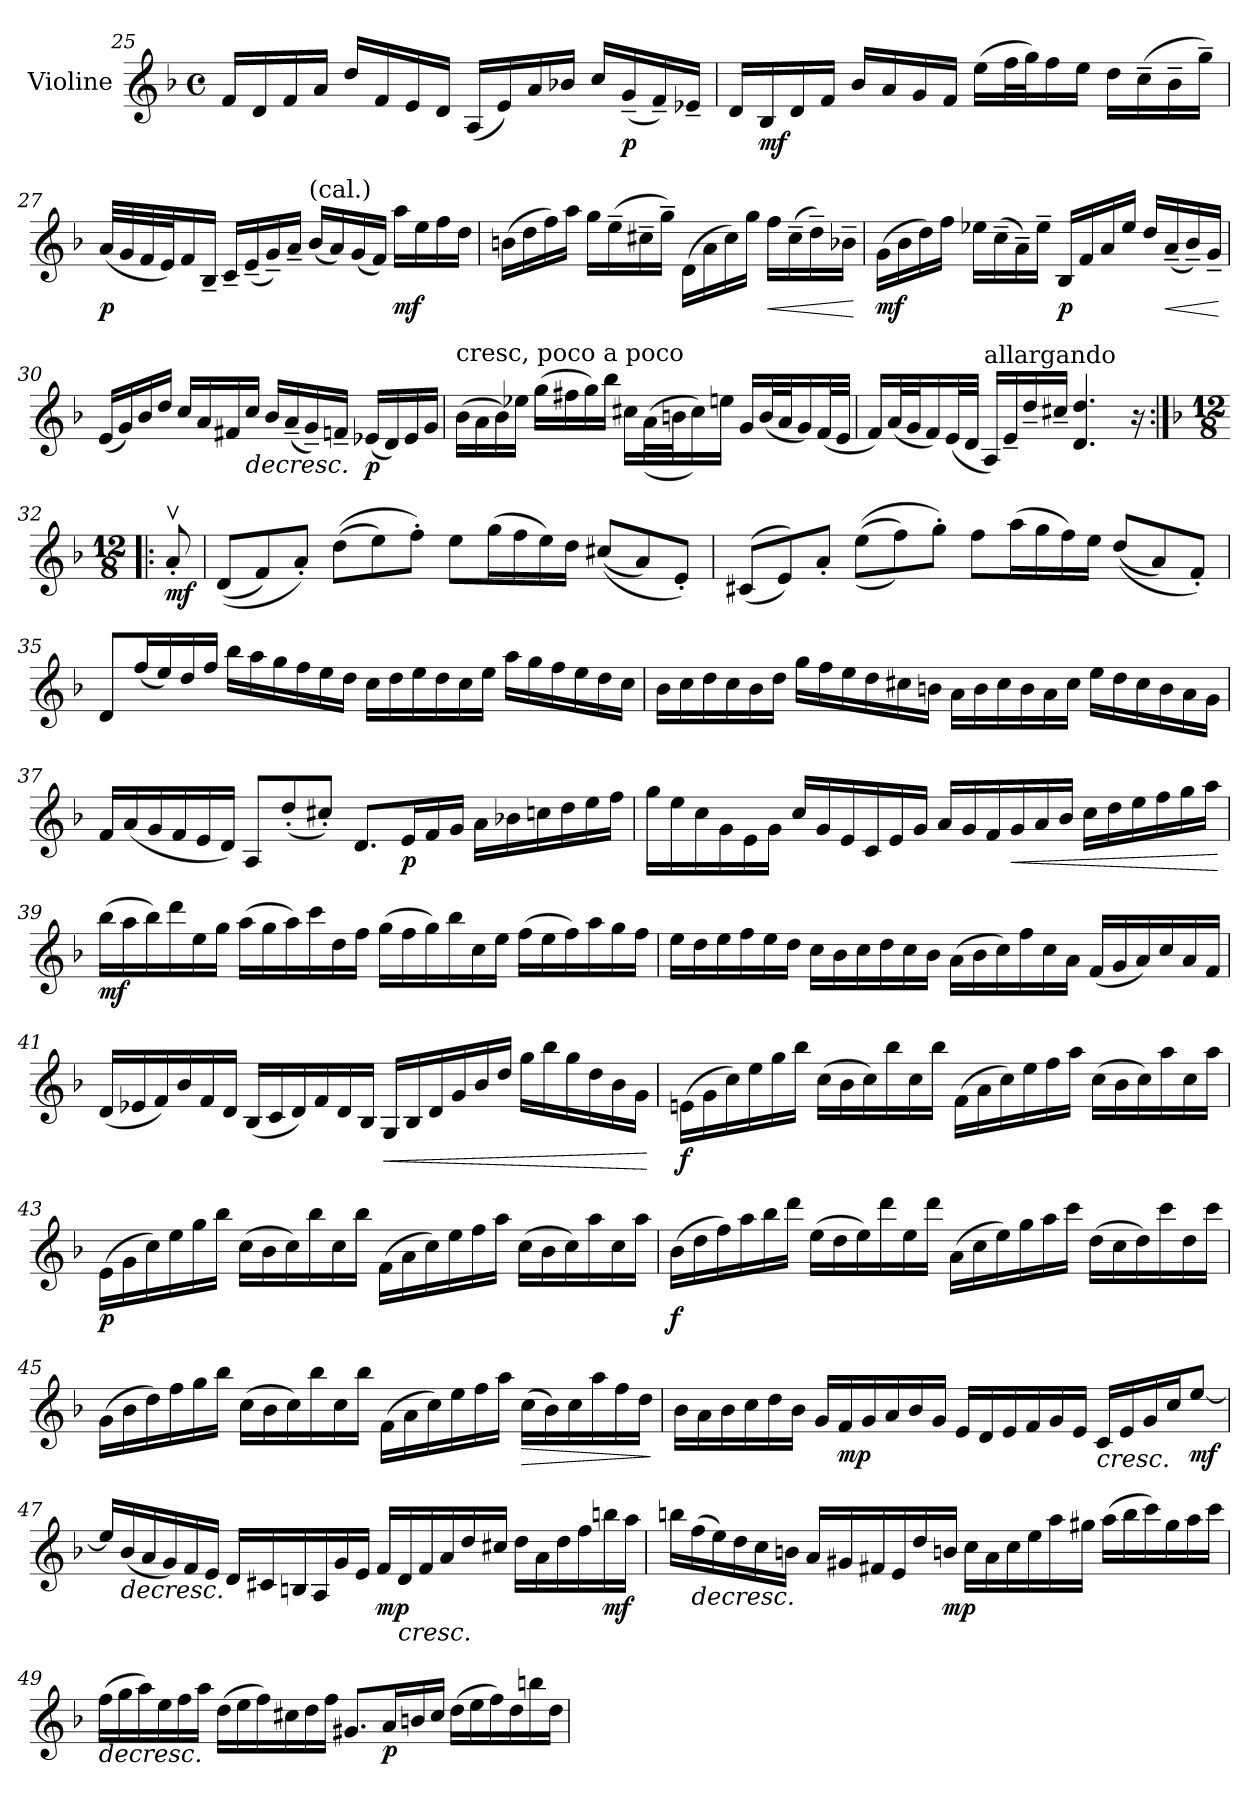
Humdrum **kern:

**kern	**dynam
*part1	*part1
*staff1	*staff1
*I"Violine	*
*I'Vl.	*
!!LO:LB:g=z
*clefG2	*
*k[b-]	*
*M4/4	*
*met(c)	*
=25	=25
16f/LL	.
16d/	.
16f/	.
16a/JJ	.
16dd/LL	.
16f/	.
16e/	.
16d/JJ	.
(16A/LL	.
16e/)	.
16a/	.
16b-X/JJ	.
16cc/LL	.
!	!LO:DY:b
(16g~/	p
16f~/)	.
16e-X~/JJ	.
=26	=26
16d/LL	.
!	!LO:DY:b
16B-/	mf
16d/	.
16f/JJ	.
16b-/LL	.
16a/	.
16g/	.
16f/JJ	.
(16ee\LL	.
32ff\L	.
32gg\J)	.
16ff\	.
16ee\JJ	.
16dd\LL	.
(16cc~\	.
16b-~\	.
16gg~\JJ)	.
!!LO:LB:g=z
=27	=27
!	!LO:DY:b
(32a/LLL	p
32g/	.
32f/	.
32e/J)	.
16f/	.
16B-~/JJ	.
16c~/LL	.
(16e~/	.
16g~/)	.
16a~/JJ	.
!LO:TX:a:t=(cal.)	!
(16b-/LL	.
16a/)	.
(16g/	.
16f/JJ)	.
!	!LO:DY:b
16aa\LL	mf
16ee\	.
16ff\	.
16dd\JJ	.
=28	=28
(16bn\LL	.
16dd\	.
16ff\)	.
16aa\JJ	.
16gg\LL	.
(16ee~\	.
16cc#X~\	.
16gg~\JJ)	.
(16d\LL	.
16a\	.
16cc#\)	.
16gg\JJ	.
!	!LO:HP:b
16ff\LL	<
(16cc#~\	.
16dd~\)	.
16b-X~\JJ	.
.	[
!!LO:LB:g=z
=29	=29
!	!LO:DY:b
(16g\LL	mf
16b-\	.
16dd\)	.
16ff\JJ	.
16ee-X\LL	.
(16cc~\	.
16a~\)	.
16ee-~\JJ	.
!	!LO:DY:b
16B-/LL	p
16f/	.
16a/	.
16ee-/JJ	.
16dd/LL	.
!	!LO:HP:b
(16a~/	<
16b-~/)	.
16g~/JJ	.
.	[
=30	=30
(16e/LL	.
16g/)	.
16b-/	.
16dd/JJ	.
16cc/LL	.
16a/	.
16f#X/	.
!	!LO:HP:b
16cc/JJ	>
16b-/LL	.
(16a~/	.
16g~/)	.
16fn~/JJ	.
!	!LO:DY:b
(16e-X/LL	p
16d/)	.
16e-/	.
16g/JJ	.
.	]
!!LO:LB:g=z
=31	=31
!LO:TX:a:t=cresc, poco a poco	!
(16b-\LL	.
16a\	.
16b-\)	.
16ee-X\JJ	.
(16gg\LL	.
16ff#X\	.
16gg\)	.
16bb-\JJ	.
16cc#X\LL	.
((32a\L	.
32bn\J	.
16cc#\))	.
16een\JJ	.
16g/LL	.
(32b/L	.
32a/J	.
16g/)	.
(32f/L	.
32e/JJJ	.
=32	=32
16f/LL)	.
(32a/L	.
32g/J	.
16f/)	.
(32e/L	.
32d/JJJ	.
!LO:TX:a:t=allargando	!
16A/LL)	.
16e~/	.
16dd~/	.
16cc#X~/JJ	.
4.d/ 4.dd/	.
16r	.
!!LO:PB:g=z
=32X2:|!|:	=32X2:|!|:
*k[b-]	*
*M12/8	*
*MM120	*
!	!LO:DY:b
8av'/	mf
=33	=33
((8d/L	.
8f/)	.
8a'/J)	.
((8dd\L	.
8ee\)	.
8ff'\J)	.
8ee\L	.
(16gg\L	.
16ff\	.
16ee\)	.
16dd\JJ	.
((8cc#X/L	.
8a/)	.
8e'/J)	.
=34	=34
((8c#X/L	.
8e/))	.
8a'/J	.
(((8ee\L	.
8ff\))	.
8gg'\J)	.
8ff\L	.
(16aa\L	.
16gg\	.
16ff\)	.
16ee\JJ	.
((8dd/L	.
8a/)	.
8f'/J)	.
!!LO:LB:g=z
=35	=35
8d/L	.
(16ff/L	.
16ee/)	.
16dd/	.
16ff/JJ	.
16bb-\LL	.
16aa\	.
16gg\	.
16ff\	.
16ee\	.
16dd\JJ	.
16cc\LL	.
16dd\	.
16ee\	.
16dd\	.
16cc\	.
16ee\JJ	.
16aa\LL	.
16gg\	.
16ff\	.
16ee\	.
16dd\	.
16cc\JJ	.
=36	=36
16b-\LL	.
16cc\	.
16dd\	.
16cc\	.
16b-\	.
16dd\JJ	.
16gg\LL	.
16ff\	.
16ee\	.
16dd\	.
16cc#X\	.
16bn\JJ	.
16a\LL	.
16b\	.
16cc#\	.
16b\	.
16a\	.
16cc#\JJ	.
16ee\LL	.
16dd\	.
16cc#\	.
16b\	.
16a\	.
16g\JJ	.
!!LO:LB:g=z
=37	=37
16f/LL	.
(16a/	.
16g/	.
16f/	.
16e/	.
16d/JJ)	.
8A/L	.
(8dd'/	.
8cc#X'/J)	.
8.d/L	.
!	!LO:DY:b
16e/L	p
16f/	.
16g/JJ	.
16a\LL	.
16b-X\	.
16ccn\	.
16dd\	.
16ee\	.
16ff\JJ	.
=38	=38
16gg\LL	.
16ee\	.
16cc\	.
16g\	.
16e\	.
16g\JJ	.
16cc/LL	.
16g/	.
16e/	.
16c/	.
16e/	.
16g/JJ	.
16a/LL	.
16g/	.
16f/	.
!	!LO:HP:b
16g/	<
16a/	.
16b-/JJ	.
16cc\LL	.
16dd\	.
16ee\	.
16ff\	.
16gg\	.
16aa\JJ	.
.	[
!!LO:LB:g=z
=39	=39
!	!LO:DY:b
(16bb-\LL	mf
16aa\	.
16bb-\)	.
16ddd\	.
16ee\	.
16gg\JJ	.
(16aa\LL	.
16gg\	.
16aa\)	.
16ccc\	.
16dd\	.
16ff\JJ	.
(16gg\LL	.
16ff\	.
16gg\)	.
16bb-\	.
16cc\	.
16ee\JJ	.
(16ff\LL	.
16ee\	.
16ff\)	.
16aa\	.
16gg\	.
16ff\JJ	.
=40	=40
16ee\LL	.
16dd\	.
16ee\	.
16ff\	.
16ee\	.
16dd\JJ	.
16cc\LL	.
16b-\	.
16cc\	.
16dd\	.
16cc\	.
16b-\JJ	.
(16a\LL	.
16b-\	.
16cc\)	.
16ff\	.
16cc\	.
16a\JJ	.
(16f/LL	.
16g/	.
16a/)	.
16cc/	.
16a/	.
16f/JJ	.
!!LO:LB:g=z
=41	=41
(16d/LL	.
16e-X/	.
16f/)	.
16b-/	.
16f/	.
16d/JJ	.
(16B-/LL	.
16c/	.
16d/)	.
16f/	.
16d/	.
16B-/JJ	.
!	!LO:HP:b
16G/LL	<
16B-/	.
16d/	.
16g/	.
16b-/	.
16dd/JJ	.
16gg\LL	.
16bb-\	.
16gg\	.
16dd\	.
16b-\	.
16g\JJ	.
.	[
=42	=42
!	!LO:DY:b
(16en\LL	f
16g\	.
16cc\)	.
16ee\	.
16gg\	.
16bb-\JJ	.
(16cc\LL	.
16b-\	.
16cc\)	.
16bb-\	.
16cc\	.
16bb-\JJ	.
(16f\LL	.
16a\	.
16cc\)	.
16ee\	.
16ff\	.
16aa\JJ	.
(16cc\LL	.
16b-\	.
16cc\)	.
16aa\	.
16cc\	.
16aa\JJ	.
!!LO:LB:g=z
=43	=43
!	!LO:DY:b
(16e\LL	p
16g\	.
16cc\)	.
16ee\	.
16gg\	.
16bb-\JJ	.
(16cc\LL	.
16b-\	.
16cc\)	.
16bb-\	.
16cc\	.
16bb-\JJ	.
(16f\LL	.
16a\	.
16cc\)	.
16ee\	.
16ff\	.
16aa\JJ	.
(16cc\LL	.
16b-\	.
16cc\)	.
16aa\	.
16cc\	.
16aa\JJ	.
=44	=44
!	!LO:DY:b
(16b-\LL	f
16dd\	.
16ff\)	.
16aa\	.
16bb-\	.
16ddd\JJ	.
(16ee\LL	.
16dd\	.
16ee\)	.
16ddd\	.
16ee\	.
16ddd\JJ	.
(16a\LL	.
16cc\	.
16ee\)	.
16gg\	.
16aa\	.
16ccc\JJ	.
(16dd\LL	.
16cc\	.
16dd\)	.
16ccc\	.
16dd\	.
16ccc\JJ	.
!!LO:LB:g=z
=45	=45
(16g\LL	.
16b-\	.
16dd\)	.
16ff\	.
16gg\	.
16bb-\JJ	.
(16cc\LL	.
16b-\	.
16cc\)	.
16bb-\	.
16cc\	.
16bb-\JJ	.
(16f\LL	.
16a\	.
16cc\)	.
16ee\	.
16ff\	.
16aa\JJ	.
!	!LO:HP:b
(16cc\LL	>
16b-\)	.
16cc\	.
16aa\	.
16ff\	.
16dd\JJ	.
.	]
=46	=46
16b-\LL	.
16a\	.
16b-\	.
16cc\	.
16dd\	.
16b-\JJ	.
16g/LL	.
!	!LO:DY:b
16f/	mp
16g/	.
16a/	.
16b-/	.
16g/JJ	.
16e/LL	.
16d/	.
16e/	.
16f/	.
16g/	.
16e/JJ	.
!	!LO:HP:b
16c/LL	<
16e/	.
16g/	.
16cc/J	.
!	!LO:DY:b
[8ee/J	mf
.	[
!!LO:LB:g=z
=47	=47
16ee/LL]	.
!	!LO:HP:b
(16b-/	>
16a/	.
16g/)	.
16f/	.
16e/JJ	.
16d/LL	.
16c#X/	.
16Bn/	.
16A/	.
16g/	.
16e/JJ	.
!	!LO:DY:b
16f/LL	mp
!	!LO:HP:b
16d/	<
16f/	.
16a/	.
16dd/	.
16cc#X/JJ	.
16dd\LL	.
16a\	.
16dd\	.
16ff\	.
!	!LO:DY:b
16bbn\	mf
16aa\JJ	.
.	] [
=48	=48
16bbn\LL	.
!	!LO:HP:b
(16ff\	>
16ee\)	.
16dd\	.
16cc\	.
16bn\JJ	.
16a/LL	.
16g#X/	.
16f#X/	.
16e/	.
16dd/	.
!	!LO:DY:b
16bn/JJ	mp
16cc\LL	.
16a\	.
16cc\	.
16ee\	.
16aa\	.
16gg#X\JJ	.
(16aa\LL	.
16bb\	.
16ccc\)	.
16gg#\	.
16aa\	.
16ccc\JJ	.
.	]
!!LO:LB:g=z
=49	=49
!	!LO:HP:b
(16ff\LL	>
16gg\	.
16aa\)	.
16ee\	.
16ff\	.
16aa\JJ	.
(16dd\LL	.
16ee\	.
16ff\)	.
16cc#X\	.
16dd\	.
16ff\JJ	.
8.g#X/L	.
!	!LO:DY:b
16a/L	p
16bn/	.
16cc#/JJ	.
(16dd\LL	.
16ee\	.
16ff\)	.
16dd\	.
16bbn\	.
16dd\JJ	.
.	]
=	=
*-	*-
